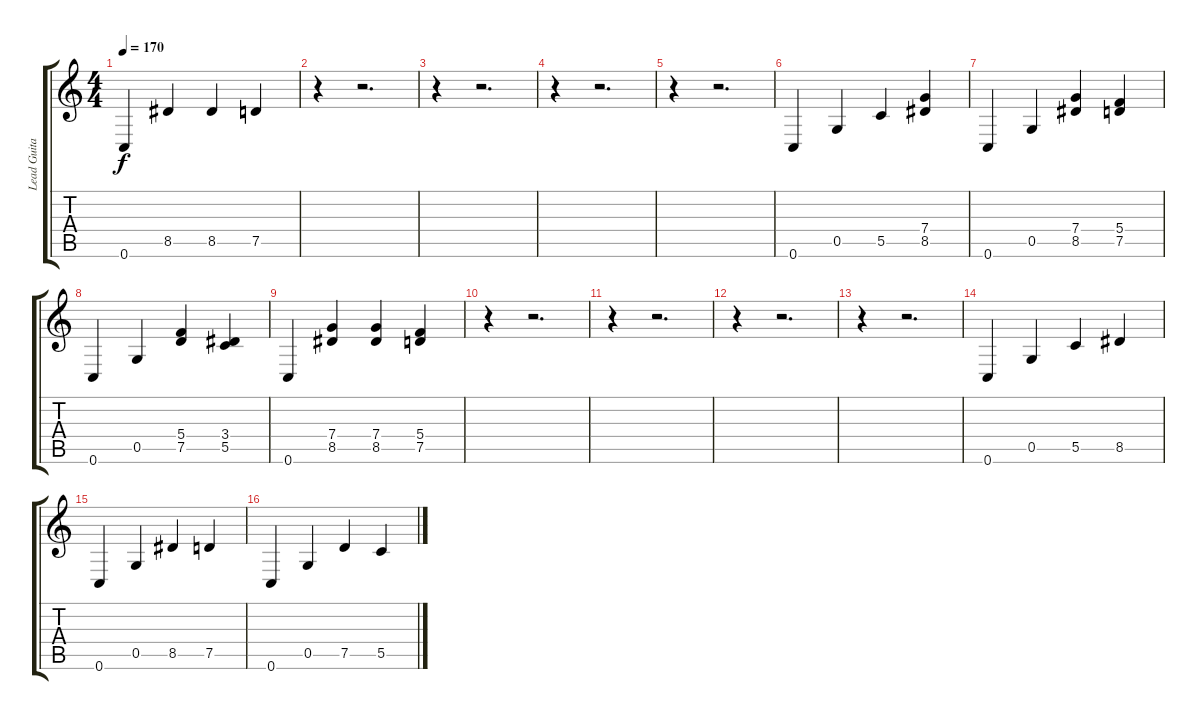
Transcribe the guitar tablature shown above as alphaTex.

\track ("Lead Guitar 2 " "Lead Guita") {instrument distortionguitar}
\staff {score tabs}
\tuning (D4 A3 F3 C3 G2 C2) {hide}
\ts (4 4)
\tempo 170
\clef g2
\ks c
0.6.4{dy f} 8.5.4 8.5.4 7.5.4 |
r.4 r.2{d} |
r.4 r.2{d} |
r.4 r.2{d} |
r.4 r.2{d} |
0.6.4 0.5.4 5.5.4 (7.4 8.5).4 |
0.6.4 0.5.4 (7.4 8.5).4 (5.4 7.5).4 |
0.6.4 0.5.4 (5.4 7.5).4 (3.4 5.5).4 |
0.6.4 (7.4 8.5).4 (7.4 8.5).4 (5.4 7.5).4 |
r.4 r.2{d} |
r.4 r.2{d} |
r.4 r.2{d} |
r.4 r.2{d} |
0.6.4 0.5.4 5.5.4 8.5.4 |
0.6.4 0.5.4 8.5.4 7.5.4 |
0.6.4 0.5.4 7.5.4 5.5.4
